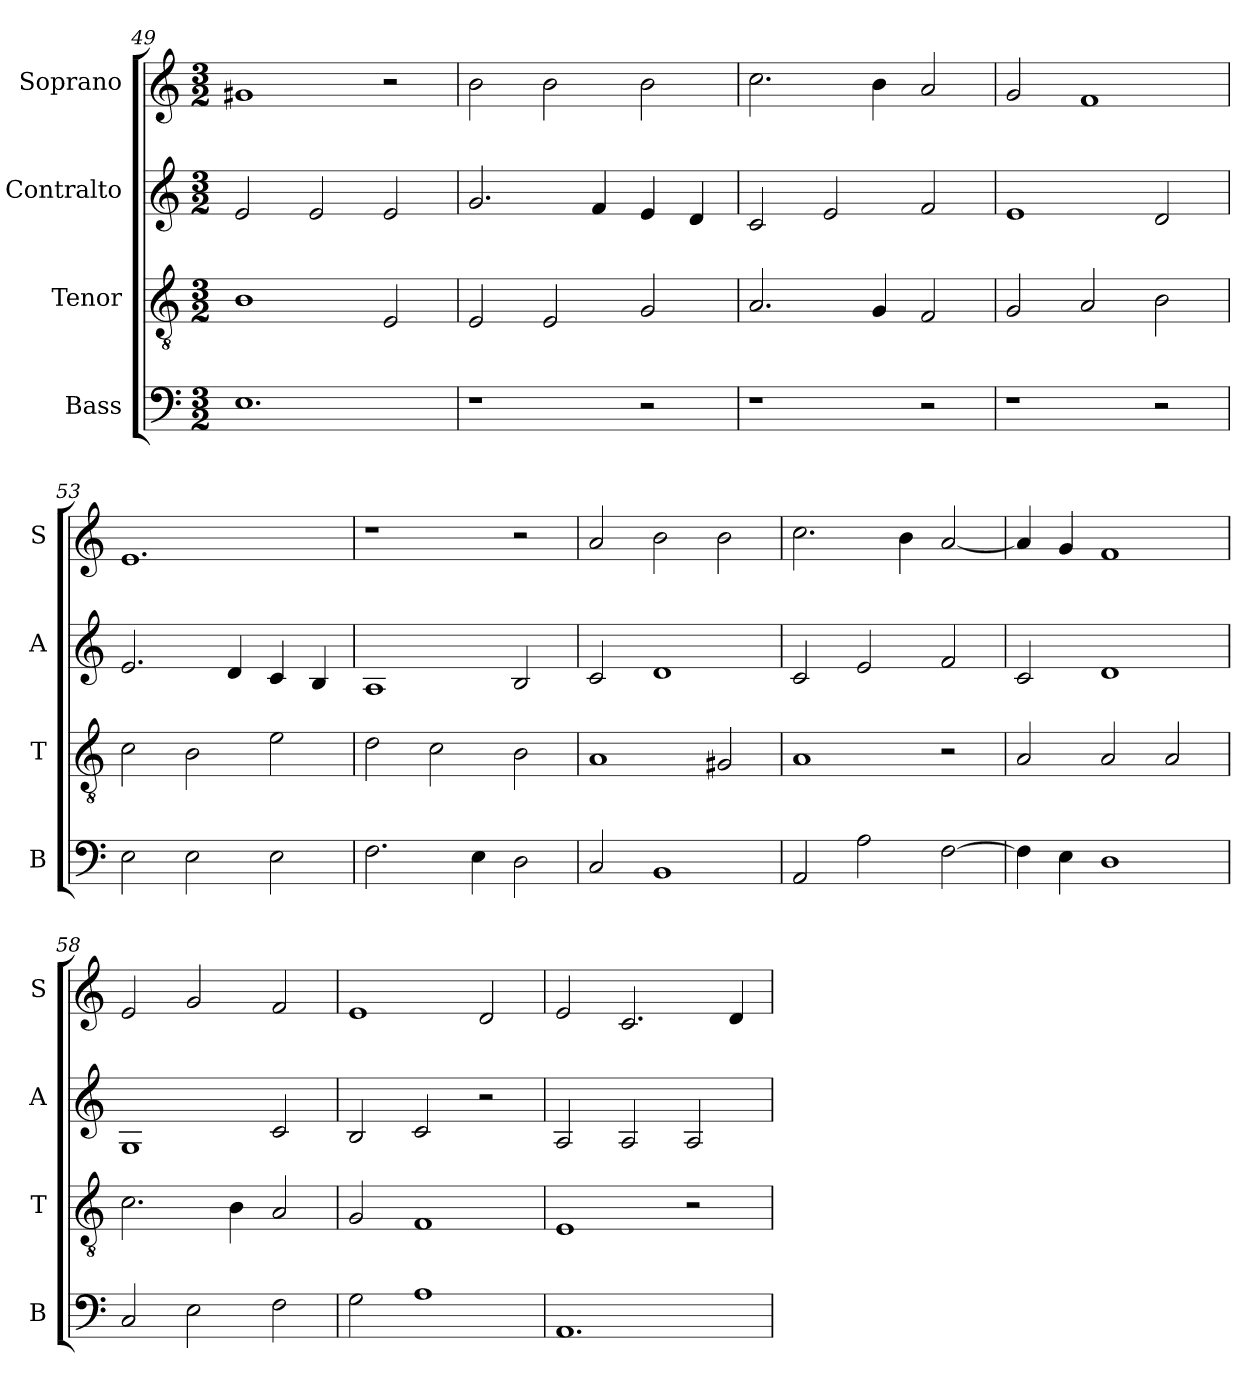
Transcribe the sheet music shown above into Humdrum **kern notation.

**kern	**kern	**kern	**kern
*part4	*part3	*part2	*part1
*staff4	*staff3	*staff2	*staff1
*I"Bass	*I"Tenor	*I"Contralto	*I"Soprano
*I'B	*I'T	*I'A	*I'S
*clefF4	*clefGv2	*clefG2	*clefG2
*k[]	*k[]	*k[]	*k[]
*A:aeo	*A:aeo	*A:aeo	*A:aeo
*M3/2	*M3/2	*M3/2	*M3/2
=49	=49	=49	=49
1.E	1B	2e	1g#X
.	.	2e	.
.	2E	2e	2r
=50	=50	=50	=50
1r	2E	2.g	2b
.	2E	.	2b
.	.	4f	.
2r	2G	4e	2b
.	.	4d	.
=51	=51	=51	=51
1r	2.A	2c	2.cc
.	.	2e	.
.	4G	.	4b
2r	2F	2f	2a
=52	=52	=52	=52
1r	2G	1e	2g
.	2A	.	1f
2r	2B	2d	.
=53	=53	=53	=53
2E	2c	2.e	1.e
2E	2B	.	.
.	.	4d	.
2E	2e	4c	.
.	.	4B	.
=54	=54	=54	=54
2.F	2d	1A	1r
.	2c	.	.
4E	.	.	.
2D	2B	2B	2r
=55	=55	=55	=55
2C	1A	2c	2a
1BB	.	1d	2b
.	2G#X	.	2b
=56	=56	=56	=56
2AA	1A	2c	2.cc
2A	.	2e	.
.	.	.	4b
[2F	2r	2f	[2a
=57	=57	=57	=57
4F]	2A	2c	4a]
4E	.	.	4g
1D	2A	1d	1f
.	2A	.	.
=58	=58	=58	=58
2C	2.c	1G	2e
2E	.	.	2g
.	4B	.	.
2F	2A	2c	2f
=59	=59	=59	=59
2G	2G	2B	1e
1A	1F	2c	.
.	.	2r	2d
=60	=60	=60	=60
1.AA	1E	2A	2e
.	.	2A	2.c
.	2r	2A	.
.	.	.	4d
=	=	=	=
*-	*-	*-	*-
